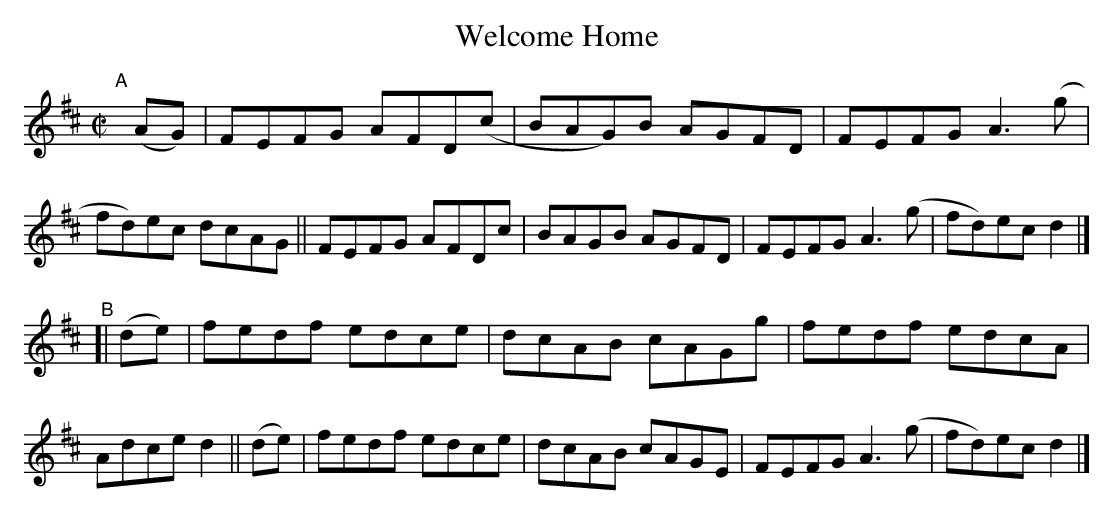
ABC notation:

X:1
T: Welcome Home
M: C|
L: 1/8
K: D
"^A"[|] (AG) \
|  FEFG AFD(c | BAG)B AGFD | FEFG A3(g | fd)ec dcAG \
|| FEFG AFDc | BAGB AGFD | FEFG A3(g | fd)ec d2 |]
"^B"[| (de) \
| fedf edce  | dcAB  cAGg | fedf edcA | Adce d2 || (de) \
| fedf edce | dcAB cAGE | FEFG A3(g | fd)ec d2 |]
